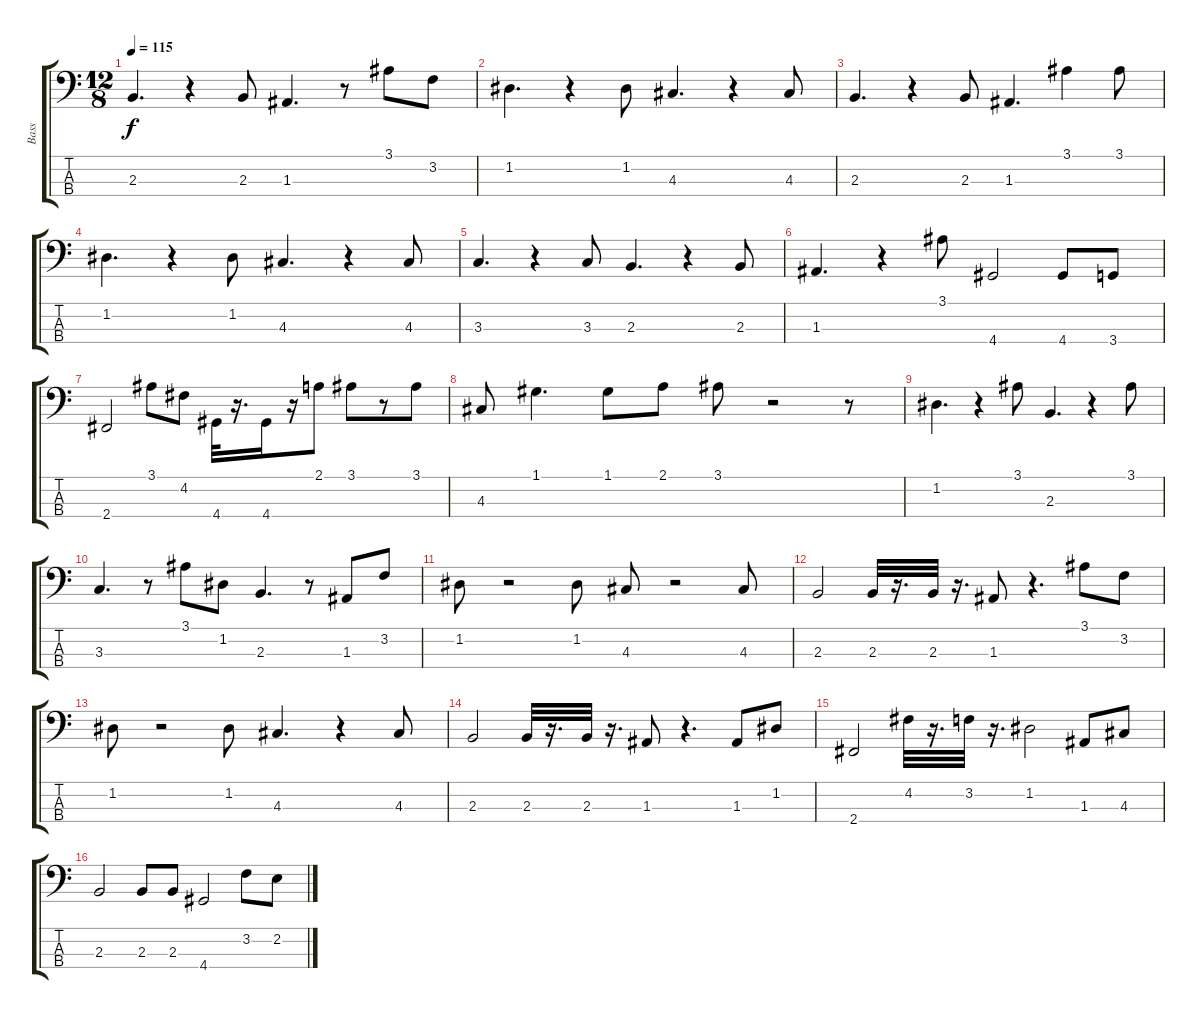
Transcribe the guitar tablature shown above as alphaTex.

\track ("Bass" "Bass") {instrument acousticbass}
\staff {score tabs}
\tuning (G2 D2 A1 E1) {hide}
\ts (12 8)
\tempo 115
\clef f4
\ks c
2.3.4{d dy f} r.4 2.3.8 1.3.4{d} r.8 3.1.8 3.2.8 |
1.2.4{d} r.4 1.2.8 4.3.4{d} r.4 4.3.8 |
2.3.4{d} r.4 2.3.8 1.3.4{d} 3.1.4 3.1.8 |
1.2.4{d} r.4 1.2.8 4.3.4{d} r.4 4.3.8 |
3.3.4{d} r.4 3.3.8 2.3.4{d} r.4 2.3.8 |
1.3.4{d} r.4 3.1.8 4.4.2 4.4.8 3.4.8 |
2.4.2 3.1.8 4.2.8 4.4.32 r.16{d} 4.4.16 r.16 2.1.8 3.1.8 r.8 3.1.8 |
4.3.8 1.1.4{d} 1.1.8 2.1.8 3.1.8 r.2 r.8 |
1.2.4{d} r.4 3.1.8 2.3.4{d} r.4 3.1.8 |
3.3.4{d} r.8 3.1.8 1.2.8 2.3.4{d} r.8 1.3.8 3.2.8 |
1.2.8 r.2 1.2.8 4.3.8 r.2 4.3.8 |
2.3.2 2.3.32 r.16{d} 2.3.32 r.16{d} 1.3.8 r.4{d} 3.1.8 3.2.8 |
1.2.8 r.2 1.2.8 4.3.4{d} r.4 4.3.8 |
2.3.2 2.3.32 r.16{d} 2.3.32 r.16{d} 1.3.8 r.4{d} 1.3.8 1.2.8 |
2.4.2 4.2.32 r.16{d} 3.2.32 r.16{d} 1.2.2 1.3.8 4.3.8 |
2.3.2 2.3.8 2.3.8 4.4.2 3.2.8 2.2.8
